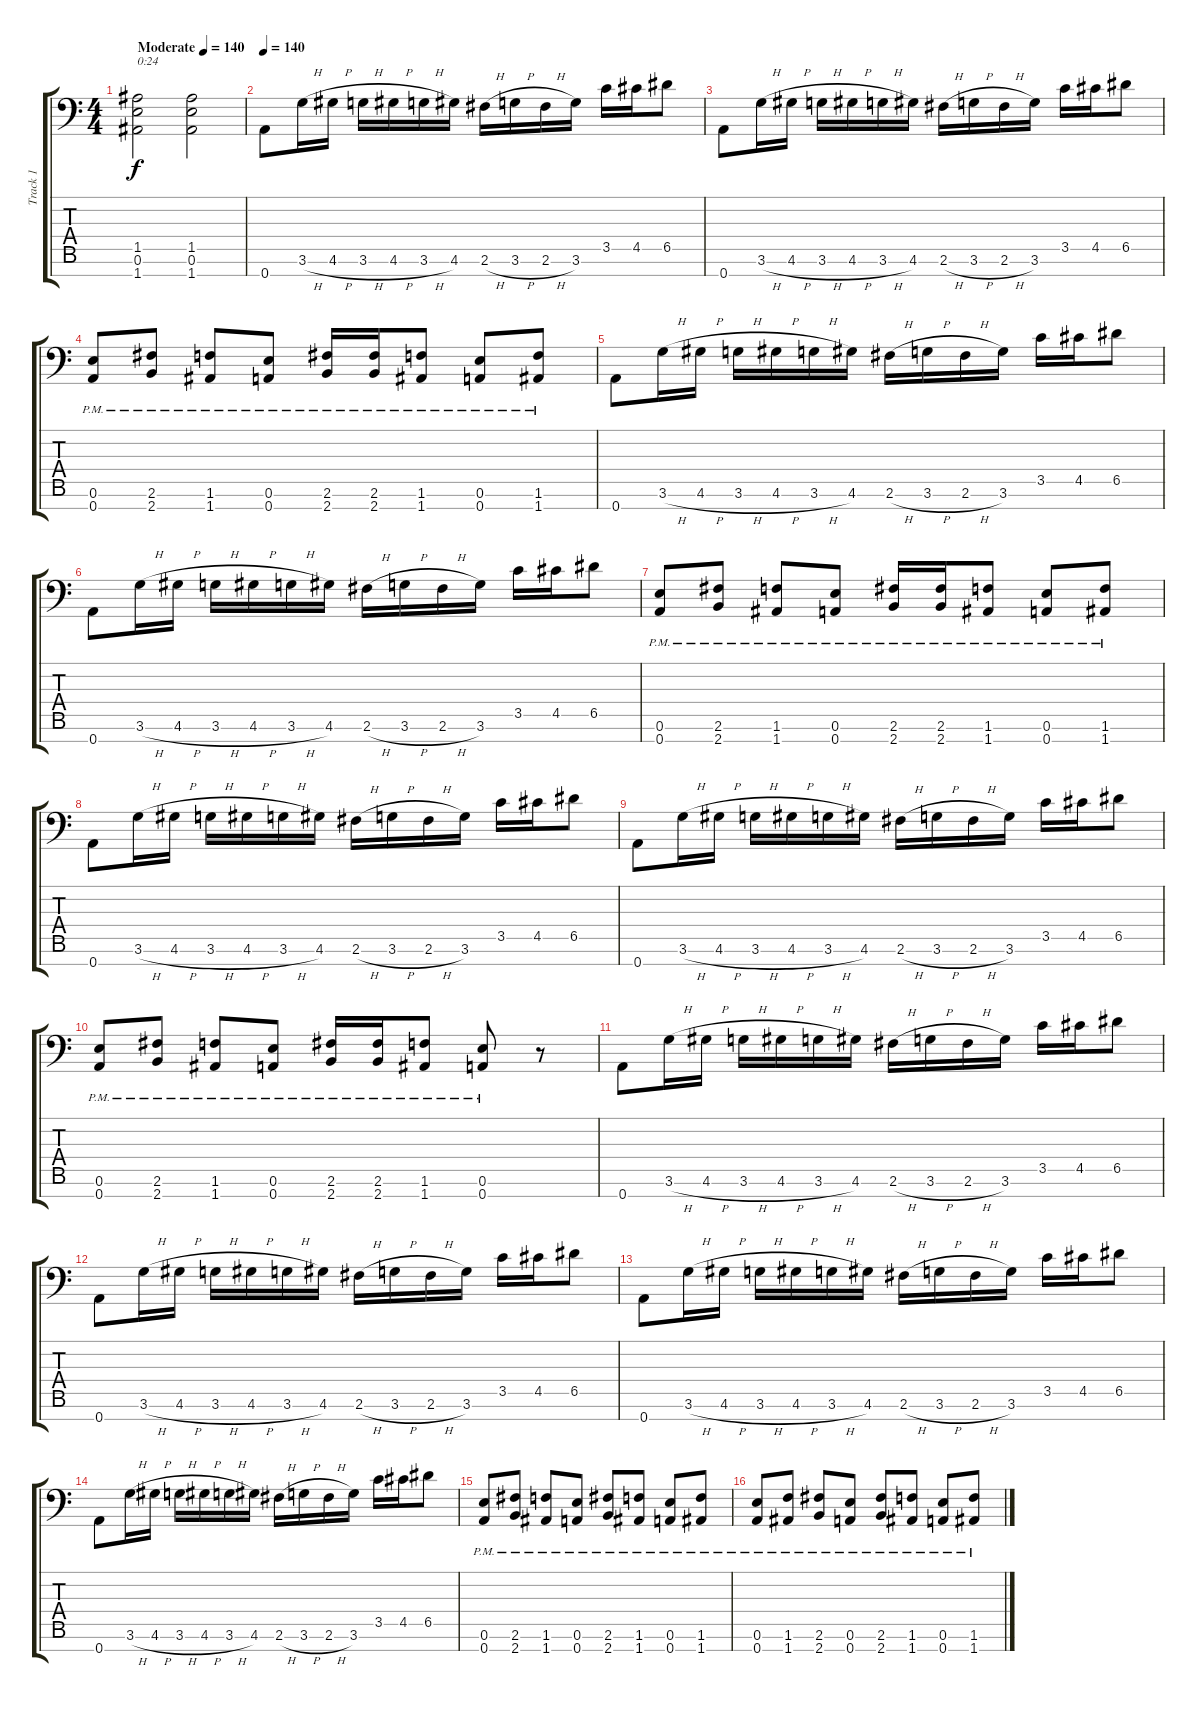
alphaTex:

\track ("Track 1" "Track 1") {instrument distortionguitar}
\staff {score tabs}
\tuning (E4 B3 G3 D3 A2 E2 A1) {hide}
\ts (4 4)
\tempo (140 "Moderate")
\tempo 120
\tempo (140 "Moderate")
\clef f4
\ks c
(1.5 0.6 1.7).2{txt "0:24" dy f instrument distortionguitar} (1.5 0.6 1.7).2 |
\tempo 140
0.7.8 3.6{h}.16 4.6{h}.16 3.6{h}.16 4.6{h}.16 3.6{h}.16 4.6.16 2.6{h}.16 3.6{h}.16 2.6{h}.16 3.6.16 3.5.16 4.5.16 6.5.8 |
0.7.8 3.6{h}.16 4.6{h}.16 3.6{h}.16 4.6{h}.16 3.6{h}.16 4.6.16 2.6{h}.16 3.6{h}.16 2.6{h}.16 3.6.16 3.5.16 4.5.16 6.5.8 |
(0.6{pm} 0.7{pm}).8 (2.6{pm} 2.7{pm}).8 (1.6{pm} 1.7{pm}).8 (0.6{pm} 0.7{pm}).8 (2.6{pm} 2.7{pm}).16 (2.6{pm} 2.7{pm}).16 (1.6{pm} 1.7{pm}).8 (0.6{pm} 0.7{pm}).8 (1.6{pm} 1.7{pm}).8 |
0.7.8 3.6{h}.16 4.6{h}.16 3.6{h}.16 4.6{h}.16 3.6{h}.16 4.6.16 2.6{h}.16 3.6{h}.16 2.6{h}.16 3.6.16 3.5.16 4.5.16 6.5.8 |
0.7.8 3.6{h}.16 4.6{h}.16 3.6{h}.16 4.6{h}.16 3.6{h}.16 4.6.16 2.6{h}.16 3.6{h}.16 2.6{h}.16 3.6.16 3.5.16 4.5.16 6.5.8 |
(0.6{pm} 0.7{pm}).8 (2.6{pm} 2.7{pm}).8 (1.6{pm} 1.7{pm}).8 (0.6{pm} 0.7{pm}).8 (2.6{pm} 2.7{pm}).16 (2.6{pm} 2.7{pm}).16 (1.6{pm} 1.7{pm}).8 (0.6{pm} 0.7{pm}).8 (1.6{pm} 1.7{pm}).8 |
0.7.8 3.6{h}.16 4.6{h}.16 3.6{h}.16 4.6{h}.16 3.6{h}.16 4.6.16 2.6{h}.16 3.6{h}.16 2.6{h}.16 3.6.16 3.5.16 4.5.16 6.5.8 |
0.7.8 3.6{h}.16 4.6{h}.16 3.6{h}.16 4.6{h}.16 3.6{h}.16 4.6.16 2.6{h}.16 3.6{h}.16 2.6{h}.16 3.6.16 3.5.16 4.5.16 6.5.8 |
(0.6{pm} 0.7{pm}).8 (2.6{pm} 2.7{pm}).8 (1.6{pm} 1.7{pm}).8 (0.6{pm} 0.7{pm}).8 (2.6{pm} 2.7{pm}).16 (2.6{pm} 2.7{pm}).16 (1.6{pm} 1.7{pm}).8 (0.6{pm} 0.7{pm}).8 r.8 |
0.7.8 3.6{h}.16 4.6{h}.16 3.6{h}.16 4.6{h}.16 3.6{h}.16 4.6.16 2.6{h}.16 3.6{h}.16 2.6{h}.16 3.6.16 3.5.16 4.5.16 6.5.8 |
0.7.8 3.6{h}.16 4.6{h}.16 3.6{h}.16 4.6{h}.16 3.6{h}.16 4.6.16 2.6{h}.16 3.6{h}.16 2.6{h}.16 3.6.16 3.5.16 4.5.16 6.5.8 |
0.7.8 3.6{h}.16 4.6{h}.16 3.6{h}.16 4.6{h}.16 3.6{h}.16 4.6.16 2.6{h}.16 3.6{h}.16 2.6{h}.16 3.6.16 3.5.16 4.5.16 6.5.8 |
0.7.8 3.6{h}.16 4.6{h}.16 3.6{h}.16 4.6{h}.16 3.6{h}.16 4.6.16 2.6{h}.16 3.6{h}.16 2.6{h}.16 3.6.16 3.5.16 4.5.16 6.5.8 |
(0.6{pm} 0.7{pm}).8 (2.6{pm} 2.7{pm}).8 (1.6{pm} 1.7{pm}).8 (0.6{pm} 0.7{pm}).8 (2.6{pm} 2.7{pm}).8 (1.6{pm} 1.7{pm}).8 (0.6{pm} 0.7{pm}).8 (1.6{pm} 1.7{pm}).8 |
(0.6{pm} 0.7{pm}).8 (1.6{pm} 1.7{pm}).8 (2.6{pm} 2.7{pm}).8 (0.6{pm} 0.7{pm}).8 (2.6{pm} 2.7{pm}).8 (1.6{pm} 1.7{pm}).8 (0.6{pm} 0.7{pm}).8 (1.6{pm} 1.7{pm}).8
